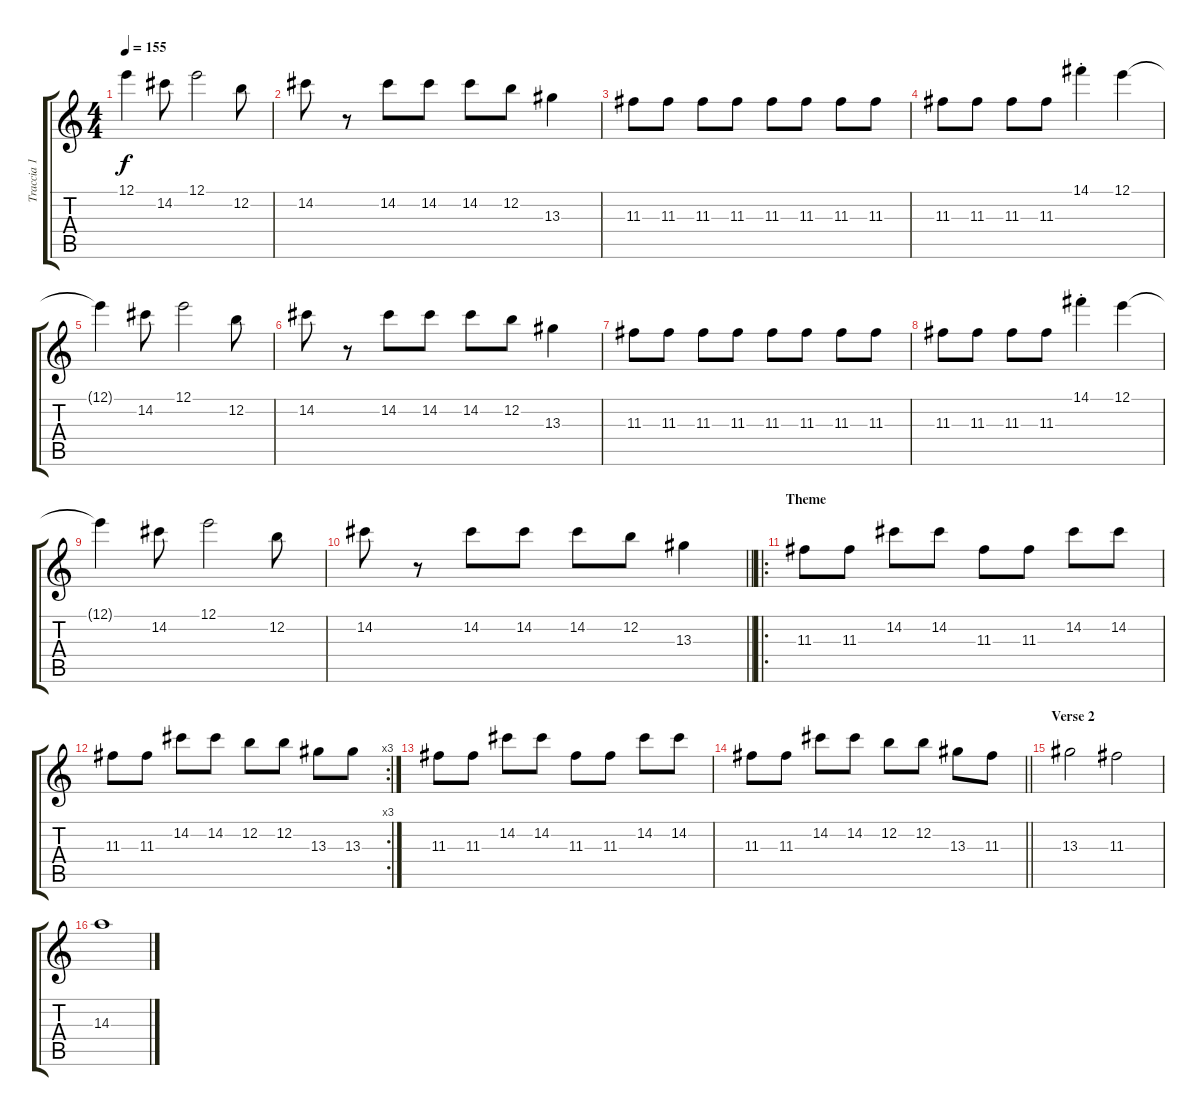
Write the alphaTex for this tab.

\track ("Traccia 1" "Traccia 1") {instrument overdrivenguitar}
\staff {score tabs}
\tuning (E4 B3 G3 D3 A2 E2) {hide}
\ts (4 4)
\tempo 155
\clef g2
\ks c
12.1{t}.4{dy f} 14.2.8 12.1.2 12.2.8 |
14.2.8 r.8 14.2.8 14.2.8 14.2.8 12.2.8 13.3.4 |
11.3.8 11.3.8 11.3.8 11.3.8 11.3.8 11.3.8 11.3.8 11.3.8 |
11.3.8 11.3.8 11.3.8 11.3.8 14.1{st}.4 12.1.4 |
12.1{t}.4 14.2.8 12.1.2 12.2.8 |
14.2.8 r.8 14.2.8 14.2.8 14.2.8 12.2.8 13.3.4 |
11.3.8 11.3.8 11.3.8 11.3.8 11.3.8 11.3.8 11.3.8 11.3.8 |
11.3.8 11.3.8 11.3.8 11.3.8 14.1{st}.4 12.1.4 |
12.1{t}.4 14.2.8 12.1.2 12.2.8 |
\barLineRight lightlight
14.2.8 r.8 14.2.8 14.2.8 14.2.8 12.2.8 13.3.4 |
\ro
\section ("" "Theme")
11.3.8 11.3.8 14.2.8 14.2.8 11.3.8 11.3.8 14.2.8 14.2.8 |
\rc 3
11.3.8 11.3.8 14.2.8 14.2.8 12.2.8 12.2.8 13.3.8 13.3.8 |
11.3.8 11.3.8 14.2.8 14.2.8 11.3.8 11.3.8 14.2.8 14.2.8 |
\barLineRight lightlight
11.3.8 11.3.8 14.2.8 14.2.8 12.2.8 12.2.8 13.3.8 11.3.8 |
\section ("" "Verse 2")
13.3.2 11.3.2 |
14.3.1
